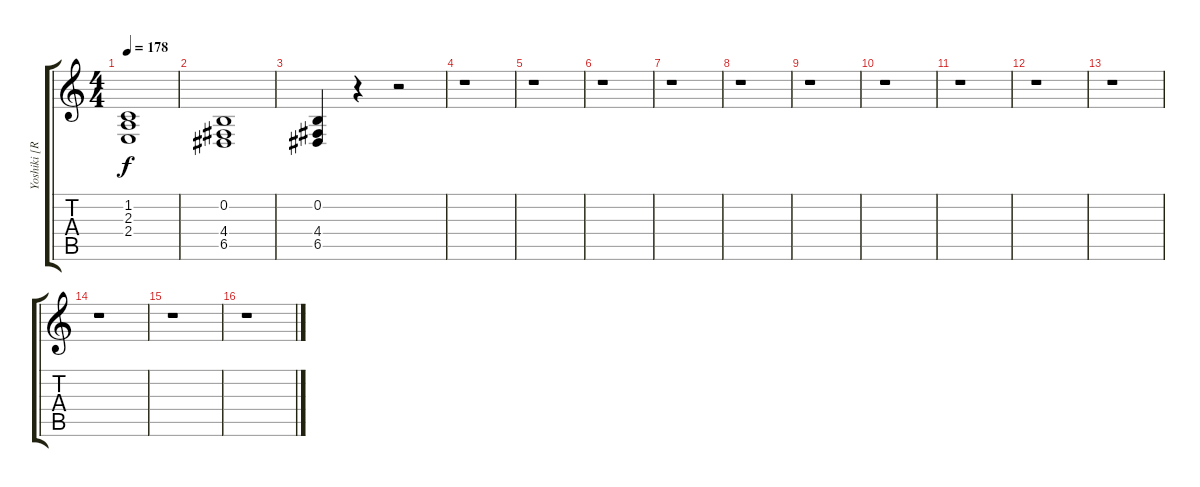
\track ("Yoshiki [R]" "Yoshiki [R") {instrument acousticgrandpiano}
\staff {score tabs}
\tuning (F4 B3 G3 D3 A2 E2) {hide}
\ts (4 4)
\tempo 178
\clef g2
\ks c
(1.2 2.3 2.4).1{dy f} |
(0.2 4.4 6.5).1 |
(0.2 4.4 6.5).4 r.4 r.2 |
r.1 |
r.1 |
r.1 |
r.1 |
r.1 |
r.1 |
r.1 |
r.1 |
r.1 |
r.1 |
r.1 |
r.1 |
r.1
